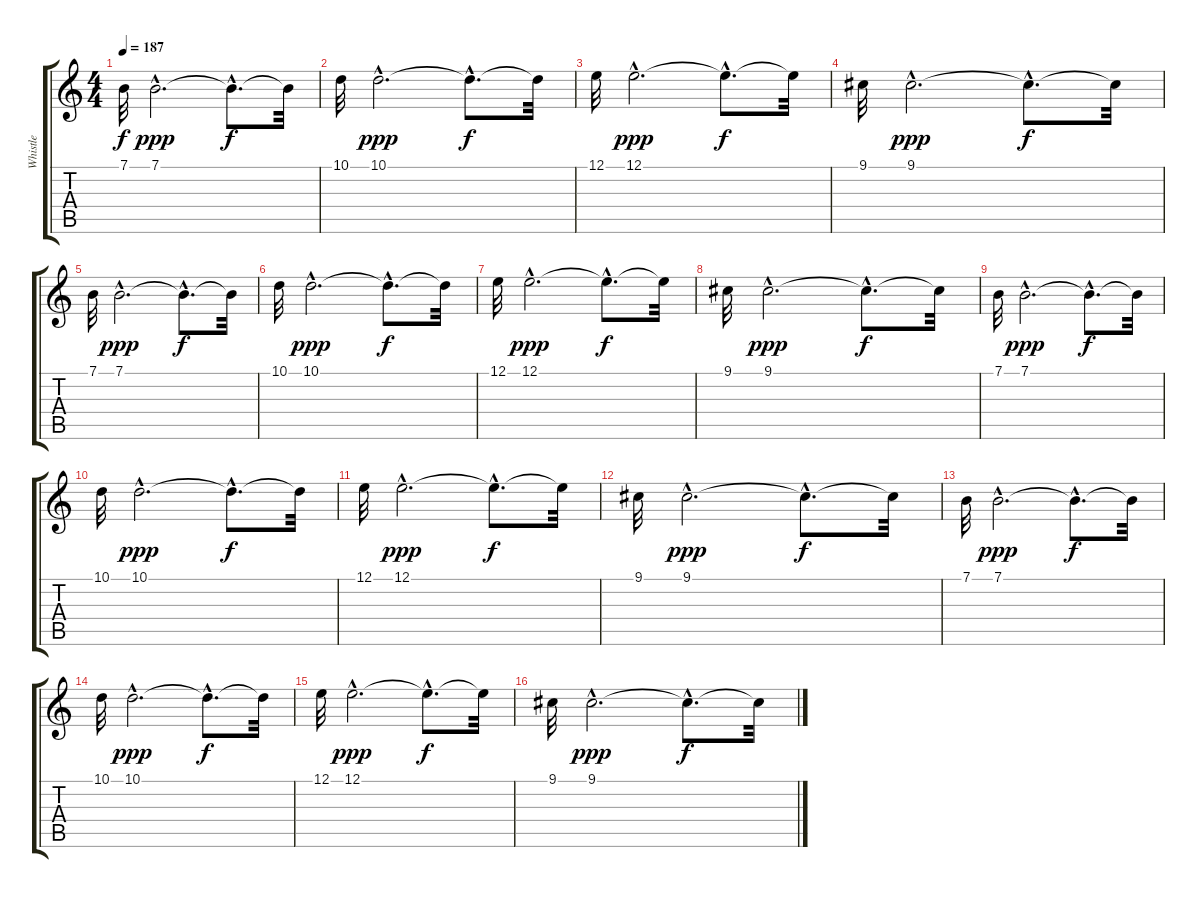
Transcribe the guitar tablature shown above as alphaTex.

\track ("Whistle" "Whistle") {instrument whistle}
\staff {score tabs}
\tuning (E4 B3 G3 D3 A2 E2) {hide}
\ts (4 4)
\tempo 187
\clef g2
\ks c
7.1.32{dy f instrument whistle} 7.1{hac}.2{d dy ppp} 7.1{hac t}.8{d dy f} 7.1{t}.32 |
10.1.32 10.1{hac}.2{d dy ppp} 10.1{hac t}.8{d dy f} 10.1{t}.32 |
12.1.32 12.1{hac}.2{d dy ppp} 12.1{hac t}.8{d dy f} 12.1{t}.32 |
9.1.32 9.1{hac}.2{d dy ppp} 9.1{hac t}.8{d dy f} 9.1{t}.32 |
7.1.32 7.1{hac}.2{d dy ppp} 7.1{hac t}.8{d dy f} 7.1{t}.32 |
10.1.32 10.1{hac}.2{d dy ppp} 10.1{hac t}.8{d dy f} 10.1{t}.32 |
12.1.32 12.1{hac}.2{d dy ppp} 12.1{hac t}.8{d dy f} 12.1{t}.32 |
9.1.32 9.1{hac}.2{d dy ppp} 9.1{hac t}.8{d dy f} 9.1{t}.32 |
7.1.32 7.1{hac}.2{d dy ppp} 7.1{hac t}.8{d dy f} 7.1{t}.32 |
10.1.32 10.1{hac}.2{d dy ppp} 10.1{hac t}.8{d dy f} 10.1{t}.32 |
12.1.32 12.1{hac}.2{d dy ppp} 12.1{hac t}.8{d dy f} 12.1{t}.32 |
9.1.32 9.1{hac}.2{d dy ppp} 9.1{hac t}.8{d dy f} 9.1{t}.32 |
7.1.32 7.1{hac}.2{d dy ppp} 7.1{hac t}.8{d dy f} 7.1{t}.32 |
10.1.32 10.1{hac}.2{d dy ppp} 10.1{hac t}.8{d dy f} 10.1{t}.32 |
12.1.32 12.1{hac}.2{d dy ppp} 12.1{hac t}.8{d dy f} 12.1{t}.32 |
9.1.32 9.1{hac}.2{d dy ppp} 9.1{hac t}.8{d dy f} 9.1{t}.32
